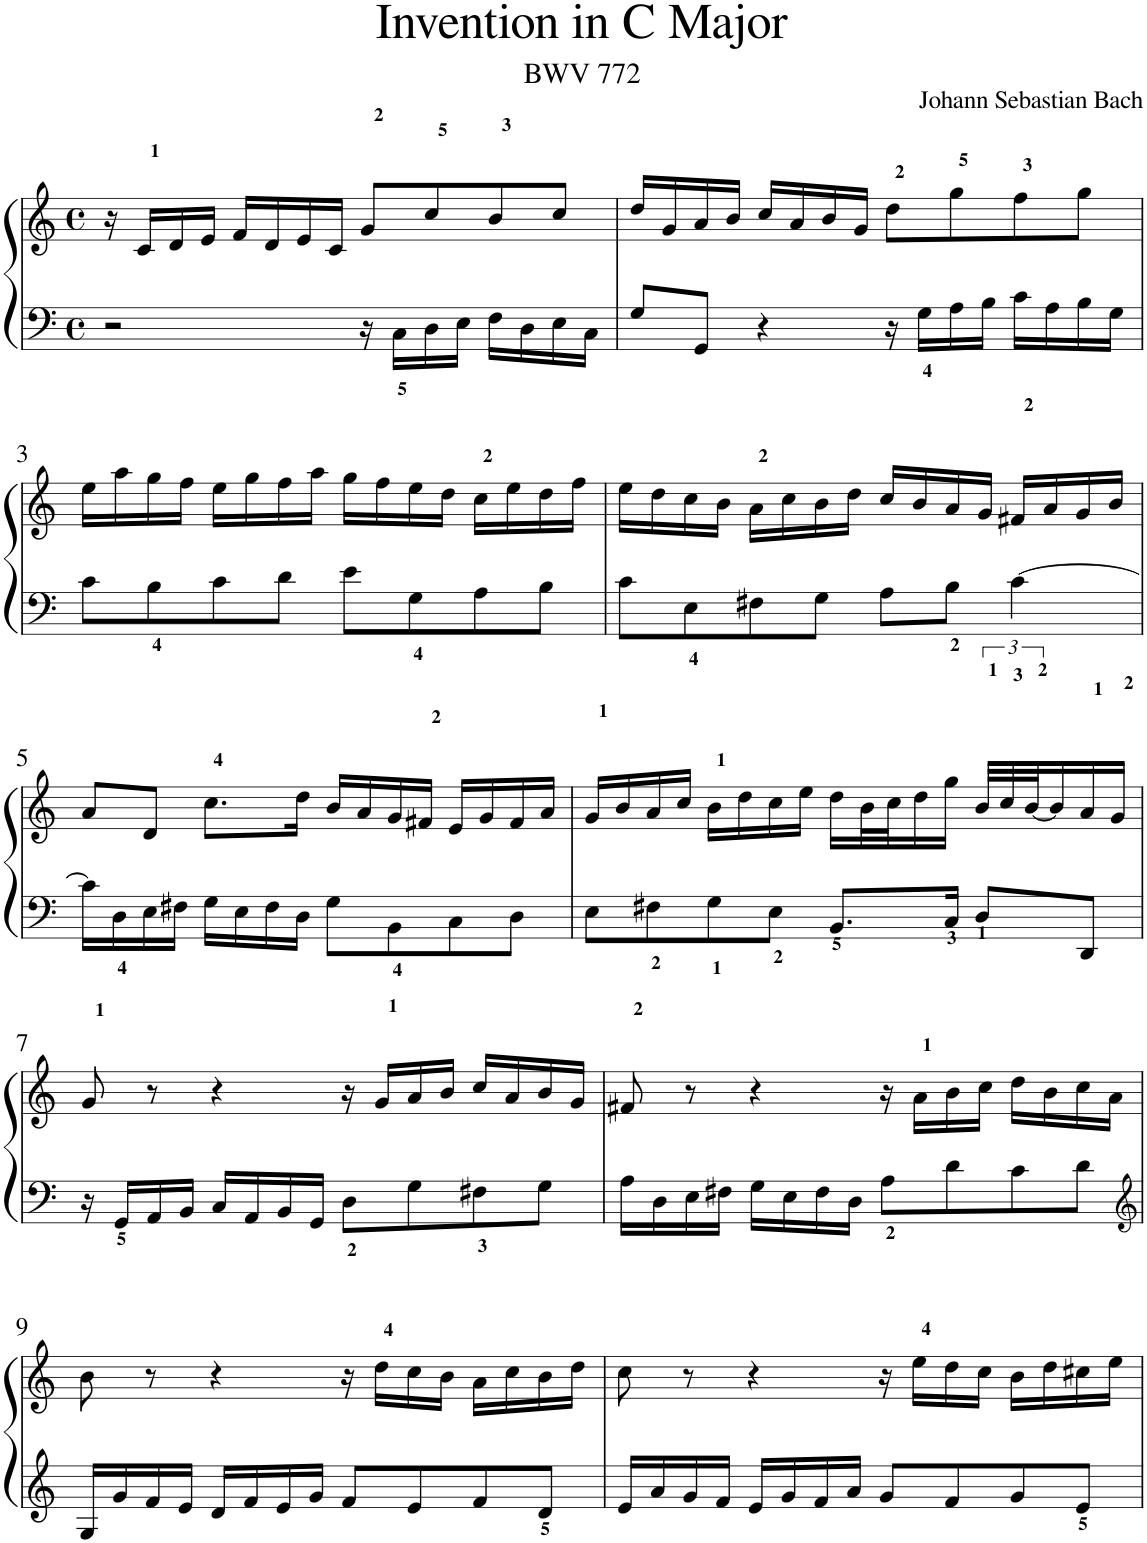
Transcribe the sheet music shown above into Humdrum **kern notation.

**kern	**kern
*part1	*part1
*staff2	*staff1
*I"Harpsichord	*
*I'Hpschd	*
*clefF4	*clefG2
*k[]	*k[]
*M4/4	*M4/4
*met(c)	*met(c)
=1	=1
2r	16r
.	16c/LL
.	16d/
.	16e/JJ
.	16f/LL
.	16d/
.	16e/
.	16c/JJ
16r	8g/L
16C<\LL	.
16D\	8cc/
16E\JJ	.
16F\LL	8b/
16D\	.
16E\	8cc/J
16C\JJ	.
=2	=2
8G/L	16dd/LL
.	16g/
8GG/J	16a/
.	16b/JJ
4r	16cc/LL
.	16a/
.	16b/
.	16g/JJ
16r	8dd\L
16G<\LL	.
16A\	8gg\
16B\JJ	.
16c\LL	8ff\
16A\	.
16B\	8gg\J
16G\JJ	.
!!LO:LB:g=z
=3	=3
8c\L	16ee\LL
.	16aa\
8B<\	16gg\
.	16ff\JJ
8c\	16ee\LL
.	16gg\
8d\J	16ff\
.	16aa\JJ
8e\L	16gg\LL
.	16ff\
8G<\	16ee\
.	16dd\JJ
8A\	16cc\LL
.	16ee\
8B\J	16dd\
.	16ff\JJ
=4	=4
8c\L	16ee\LL
.	16dd\
8E<\	16cc\
.	16b\JJ
8F#X\	16a\LL
.	16cc\
8G\J	16b\
.	16dd\JJ
8A\L	16cc/LL
.	16b/
8B<\J	16a/
.	16g/JJ
[4c\	16f#X/LL
.	16a/
.	16g/
.	16b/JJ
!!LO:LB:g=z
=5	=5
16c\LL]	8a/L
16D<\	.
16E\	8d/J
16F#X\JJ	.
16G\LL	8.cc\L
16E\	.
16F#\	.
16D\JJ	16dd\Jk
8G\L	16b/LL
.	16a/
8BB<\	16g/
.	16f#X/JJ
8C\	16e/LL
.	16g/
8D\J	16f#/
.	16a/JJ
=6	=6
8E\L	16g/LL
.	16b/
8F#X<\	16a/
.	16cc/JJ
8G<\	16b\LL
.	16dd\
8E<\J	16cc\
.	16ee\JJ
8.BB/L	16dd\LL
.	32b\L
.	32cc\J
.	16dd\
16C/Jk	16gg\JJ
8D/L	48b/LLL
.	48cc/
.	[48b/J
.	16b/]
8DD/J	16a/
.	16g/JJ
!!LO:LB:g=z
=7	=7
16r	8g/
16GG/LL	.
16AA/	8r
16BB/JJ	.
16C/LL	4r
16AA/	.
16BB/	.
16GG/JJ	.
8D<\L	16r
.	16g/LL
8G\	16a/
.	16b/JJ
8F#X<\	16cc/LL
.	16a/
8G\J	16b/
.	16g/JJ
=8	=8
16A\LL	8f#X/
16D\	.
16E\	8r
16F#X\JJ	.
16G\LL	4r
16E\	.
16F#\	.
16D\JJ	.
8A<\L	16r
.	16a\LL
8d\	16b\
.	16cc\JJ
8c\	16dd\LL
.	16b\
8d\J	16cc\
.	16a\JJ
!!LO:LB:g=z
=9	=9
*clefG2	*
16G/LL	8b\
16g/	.
16f/	8r
16e/JJ	.
16d/LL	4r
16f/	.
16e/	.
16g/JJ	.
8f/L	16r
.	16dd\LL
8e/	16cc\
.	16b\JJ
8f/	16a\LL
.	16cc\
8d/J	16b\
.	16dd\JJ
=10	=10
16e/LL	8cc\
16a/	.
16g/	8r
16f/JJ	.
16e/LL	4r
16g/	.
16f/	.
16a/JJ	.
8g/L	16r
.	16ee\LL
8f/	16dd\
.	16cc\JJ
8g/	16b\LL
.	16dd\
8e/J	16cc#X\
.	16ee\JJ
=	=
*-	*-
